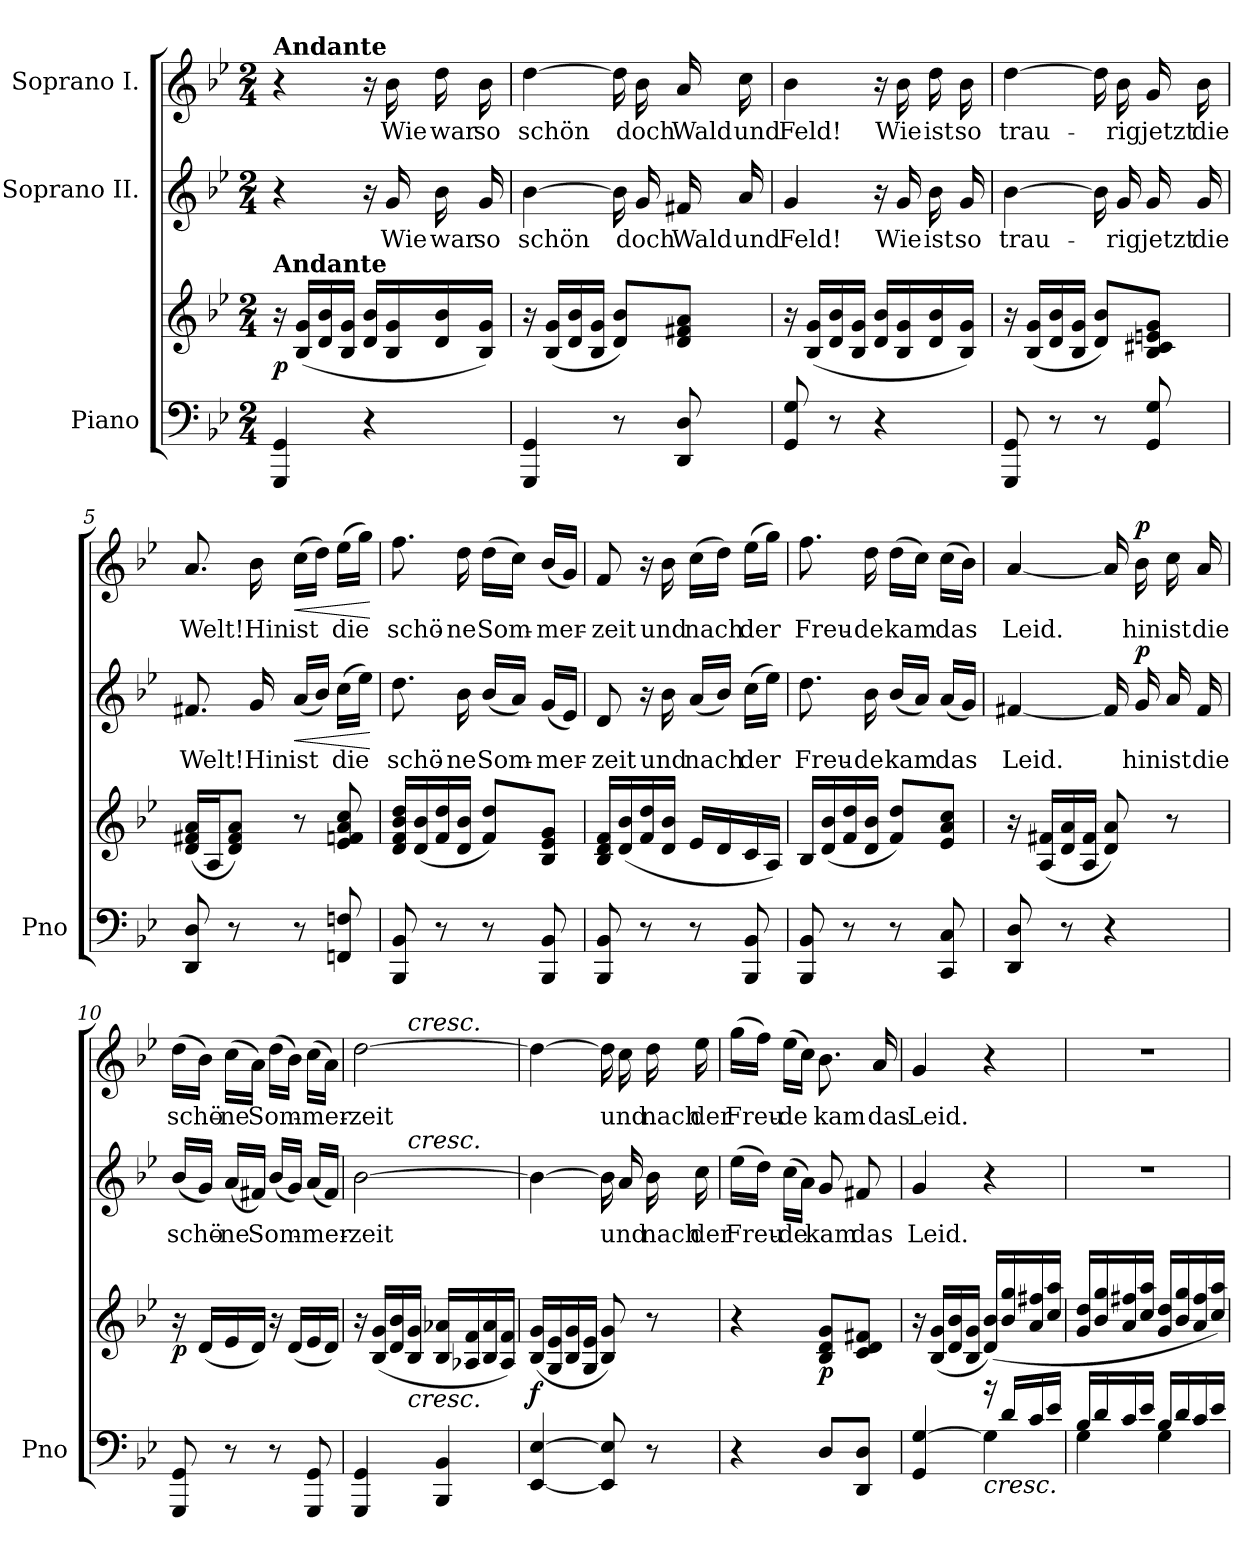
**kern	**kern	**dynam	**kern	**text	**dynam	**kern	**text	**dynam
*part3	*part3	*part3	*part2	*part2	*part2	*part1	*part1	*part1
*staff4	*staff3	*staff3/4	*staff2	*staff2	*staff2	*staff1	*staff1	*staff1
*I"Piano	*	*	*I"Soprano II.	*	*	*I"Soprano I.	*	*
*I'Pno	*	*	*	*	*	*	*	*
*clefF4	*clefG2	*	*clefG2	*	*	*clefG2	*	*
*k[b-e-]	*k[b-e-]	*	*k[b-e-]	*	*	*k[b-e-]	*	*
*M2/4	*M2/4	*	*M2/4	*	*	*M2/4	*	*
=1	=1	=1	=1	=1	=1	=1	=1	=1
!	!	!	!	!	!	!LO:TX:a:B:t=Andante	!	!
!	!LO:TX:a:B:t=Andante	!	!	!	!	!	!	!
!	!	!LO:DY:b	!	!	!	!	!	!
4GGG/ 4GG/	16r	p	4r	.	.	4r	.	.
.	(<16B-/ 16g/LL	.	.	.	.	.	.	.
.	16d/ 16b-/	.	.	.	.	.	.	.
.	16B-/ 16g/JJ	.	.	.	.	.	.	.
4r	16d/ 16b-/LL	.	16r	.	.	16r	.	.
!	!	!	!	!LO:LY:b	!	!	!LO:LY:b	!
.	16B-/ 16g/	.	16g/	Wie	.	16b-\	Wie	.
!	!	!	!	!LO:LY:b	!	!	!LO:LY:b	!
.	16d/ 16b-/	.	16b-\	war	.	16dd\	war	.
!	!	!	!	!LO:LY:b	!	!	!LO:LY:b	!
.	16B-/ 16g/JJ)	.	16g/	so	.	16b-\	so	.
=2	=2	=2	=2	=2	=2	=2	=2	=2
!	!	!	!	!LO:LY:b	!	!	!LO:LY:b	!
4GGG/ 4GG/	16r	.	[4b-\	schön	.	[4dd\	schön	.
.	(<16B-/ 16g/LL	.	.	.	.	.	.	.
.	16d/ 16b-/	.	.	.	.	.	.	.
.	16B-/ 16g/JJ	.	.	.	.	.	.	.
8r	8d/ 8b-/L)	.	16b-\]	.	.	16dd\]	.	.
!	!	!	!	!LO:LY:b	!	!	!LO:LY:b	!
.	.	.	16g/	doch	.	16b-\	doch	.
!	!	!	!	!LO:LY:b	!	!	!LO:LY:b	!
8DD/ 8D/	8d/ 8f#X/ 8a/J	.	16f#X/	Wald	.	16a/	Wald	.
!	!	!	!	!LO:LY:b	!	!	!LO:LY:b	!
.	.	.	16a/	und	.	16cc\	und	.
=3	=3	=3	=3	=3	=3	=3	=3	=3
!	!	!	!	!LO:LY:b	!	!	!LO:LY:b	!
8GG/ 8G/	16r	.	4g/	Feld!	.	4b-\	Feld!	.
.	(<16B-/ 16g/LL	.	.	.	.	.	.	.
8r	16d/ 16b-/	.	.	.	.	.	.	.
.	16B-/ 16g/JJ	.	.	.	.	.	.	.
4r	16d/ 16b-/LL	.	16r	.	.	16r	.	.
!	!	!	!	!LO:LY:b	!	!	!LO:LY:b	!
.	16B-/ 16g/	.	16g/	Wie	.	16b-\	Wie	.
!	!	!	!	!LO:LY:b	!	!	!LO:LY:b	!
.	16d/ 16b-/	.	16b-\	ist	.	16dd\	ist	.
!	!	!	!	!LO:LY:b	!	!	!LO:LY:b	!
.	16B-/ 16g/JJ)	.	16g/	so	.	16b-\	so	.
!!LO:LB:g=z
=4	=4	=4	=4	=4	=4	=4	=4	=4
!	!	!	!	!LO:LY:b	!	!	!LO:LY:b	!
8GGG/ 8GG/	16r	.	[4b-\	trau-	.	[4dd\	trau-	.
.	(<16B-/ 16g/LL	.	.	.	.	.	.	.
8r	16d/ 16b-/	.	.	.	.	.	.	.
.	16B-/ 16g/JJ	.	.	.	.	.	.	.
8r	8d/ 8b-/L)	.	16b-\]	.	.	16dd\]	.	.
!	!	!	!	!LO:LY:b	!	!	!LO:LY:b	!
.	.	.	16g/	-rig	.	16b-\	-rig	.
!	!	!	!	!LO:LY:b	!	!	!LO:LY:b	!
8GG/ 8G/	8B-/ 8c#X/ 8en/ 8g/J	.	16g/	jetzt	.	16g/	jetzt	.
!	!	!	!	!LO:LY:b	!	!	!LO:LY:b	!
.	.	.	16g/	die	.	16b-\	die	.
=5	=5	=5	=5	=5	=5	=5	=5	=5
!	!	!	!	!LO:LY:b	!	!	!LO:LY:b	!
8DD/ 8D/	(<16d/ 16f#X/ 16a/LL	.	8.f#X/	Welt!	.	8.a/	Welt!	.
.	16A/J	.	.	.	.	.	.	.
8r	8d/ 8f#/ 8a/J)	.	.	.	.	.	.	.
*	*	*	*	*	*	*MM44	*	*
!	!	!	!	!LO:LY:b	!	!	!LO:LY:b	!
.	.	.	16g/	Hin	.	16b-\	Hin	.
!	!	!	!	!LO:LY:b	!LO:HP:b	!	!LO:LY:b	!LO:HP:b
8r	8r	.	(<16a/LL	ist	<	(>16cc\LL	ist	<
.	.	.	16b-/JJ)	.	.	16dd\JJ)	.	.
!	!	!	!	!LO:LY:b	!	!	!LO:LY:b	!
8FFn/ 8Fn/	8e-/ 8fn/ 8a/ 8cc/	.	(>16cc\LL	die	.	(>16ee-\LL	die	.
.	.	.	16ee-\JJ)	.	.	16gg\JJ)	.	.
.	.	.	.	.	[	.	.	[
=6	=6	=6	=6	=6	=6	=6	=6	=6
!	!	!	!	!LO:LY:b	!	!	!LO:LY:b	!
8BBB-/ 8BB-/	16d/ 16f/ 16b-/ 16dd/LL	.	8.dd\	schö-	.	8.ff\	schö-	.
.	(<16d/ 16b-/	.	.	.	.	.	.	.
8r	16f/ 16dd/	.	.	.	.	.	.	.
!	!	!	!	!LO:LY:b	!	!	!LO:LY:b	!
.	16d/ 16b-/JJ	.	16b-\	-ne	.	16dd\	-ne	.
!	!	!	!	!LO:LY:b	!	!	!LO:LY:b	!
8r	8f/ 8dd/L)	.	(<16b-/LL	Som-	.	(>16dd\LL	Som-	.
.	.	.	16a/JJ)	.	.	16cc\JJ)	.	.
!	!	!	!	!LO:LY:b	!	!	!LO:LY:b	!
8BBB-/ 8BB-/	8B-/ 8e-/ 8g/J	.	(<16g/LL	-mer-	.	(<16b-/LL	-mer-	.
.	.	.	16e-/JJ)	.	.	16g/JJ)	.	.
!!LO:LB:g=z
=7	=7	=7	=7	=7	=7	=7	=7	=7
*	*	*	*	*	*	*MM40	*	*
!	!	!	!	!LO:LY:b	!	!	!LO:LY:b	!
8BBB-/ 8BB-/	16B-/ 16d/ 16f/LL	.	8d/	-zeit	.	8f/	-zeit	.
.	(<16d/ 16b-/	.	.	.	.	.	.	.
*	*	*	*	*	*	*MM42	*	*
8r	16f/ 16dd/	.	16r	.	.	16r	.	.
!	!	!	!	!LO:LY:b	!	!	!LO:LY:b	!
.	16d/ 16b-/JJ	.	16b-\	und	.	16b-\	und	.
!	!	!	!	!LO:LY:b	!	!	!LO:LY:b	!
8r	16e-/LL	.	(<16a/LL	nach	.	(>16cc\LL	nach	.
.	16d/	.	16b-/JJ)	.	.	16dd\JJ)	.	.
!	!	!	!	!LO:LY:b	!	!	!LO:LY:b	!
8BBB-/ 8BB-/	16c/	.	(>16cc\LL	der	.	(>16ee-\LL	der	.
.	16A/JJ)	.	16ee-\JJ)	.	.	16gg\JJ)	.	.
=8	=8	=8	=8	=8	=8	=8	=8	=8
!	!	!	!	!LO:LY:b	!	!	!LO:LY:b	!
8BBB-/ 8BB-/	16B-/LL	.	8.dd\	Freu-	.	8.ff\	Freu-	.
.	(<16d/ 16b-/	.	.	.	.	.	.	.
8r	16f/ 16dd/	.	.	.	.	.	.	.
!	!	!	!	!LO:LY:b	!	!	!LO:LY:b	!
.	16d/ 16b-/JJ	.	16b-\	-de	.	16dd\	-de	.
*	*	*	*	*	*	*MM40	*	*
!	!	!	!	!LO:LY:b	!	!	!LO:LY:b	!
8r	8f/ 8dd/L)	.	(<16b-/LL	kam	.	(>16dd\LL	kam	.
.	.	.	16a/JJ)	.	.	16cc\JJ)	.	.
!	!	!	!	!LO:LY:b	!	!	!LO:LY:b	!
8CC/ 8C/	8e-/ 8a/ 8cc/J	.	(<16a/LL	das	.	(>16cc\LL	das	.
.	.	.	16g/JJ)	.	.	16b-\JJ)	.	.
=9	=9	=9	=9	=9	=9	=9	=9	=9
!	!	!	!	!LO:LY:b	!	!	!LO:LY:b	!
8DD/ 8D/	16r	.	[4f#X/	Leid.	.	[4a/	Leid.	.
.	(<16A/ 16f#X/LL	.	.	.	.	.	.	.
8r	16d/ 16a/	.	.	.	.	.	.	.
.	16A/ 16f#/JJ	.	.	.	.	.	.	.
4r	8d/ 8a/)	.	16f#/]	.	.	16a/]	.	.
*	*	*	*	*	*	*MM38	*	*
!	!	!	!	!LO:LY:b	!LO:DY:a	!	!LO:LY:b	!LO:DY:a
.	.	.	16g/	hin	p	16b-\	hin	p
!	!	!	!	!LO:LY:b	!	!	!LO:LY:b	!
.	8r	.	16a/	ist	.	16cc\	ist	.
!	!	!	!	!LO:LY:b	!	!	!LO:LY:b	!
.	.	.	16f#/	die	.	16a/	die	.
!!LO:LB:g=z
=10	=10	=10	=10	=10	=10	=10	=10	=10
!	!	!LO:DY:b	!	!LO:LY:b	!	!	!LO:LY:b	!
8GGG/ 8GG/	16r	p	(<16b-/LL	schö-	.	(>16dd\LL	schö-	.
.	(<16d/LL	.	16g/JJ)	.	.	16b-\JJ)	.	.
!	!	!	!	!LO:LY:b	!	!	!LO:LY:b	!
8r	16e-/	.	(<16a/LL	-ne	.	(>16cc\LL	-ne	.
.	16d/JJ)	.	16f#X/JJ)	.	.	16a\JJ)	.	.
!	!	!	!	!LO:LY:b	!	!	!LO:LY:b	!
8r	16r	.	(<16b-/LL	Som-	.	(>16dd\LL	Som-	.
.	(<16d/LL	.	16g/JJ)	.	.	16b-\JJ)	.	.
!	!	!	!	!LO:LY:b	!	!	!LO:LY:b	!
8GGG/ 8GG/	16e-/	.	(<16a/LL	-mer-	.	(>16cc\LL	-mer-	.
.	16d/JJ)	.	16f#/JJ)	.	.	16a\JJ)	.	.
=11	=11	=11	=11	=11	=11	=11	=11	=11
!	!	!	!	!LO:LY:b	!	!	!LO:LY:b	!
*	*	*	*^	*	*	*^	*	*
4GGG/ 4GG/	16r	.	[2b-\	8reyy	-zeit	.	[2dd\	8reyy	-zeit	.
.	(<16B-/ 16g/LL	.	.	.	.	.	.	.	.	.
.	16d/ 16b-/	.	.	16reyy	.	.	.	16reyy	.	.
!	!	!	!	!	!	!	!	!LO:TX:a:i:t=cresc.	!	!
!	!	!	!	!LO:TX:a:i:t=cresc.	!	!	!	!	!	!
!	!LO:TX:b:i:t=cresc.	!	!	!	!	!	!	!	!	!
.	16B-/ 16g/JJ	.	.	16reyy	.	.	.	16reyy	.	.
4BBB-/ 4BB-/	16B-/ 16a-X/LL	.	.	4reyy	.	.	.	4reyy	.	.
.	16A-X/ 16f/	.	.	.	.	.	.	.	.	.
.	16B-/ 16a-/	.	.	.	.	.	.	.	.	.
.	16A-/ 16f/JJ)	.	.	.	.	.	.	.	.	.
*	*	*	*v	*v	*	*	*	*	*	*
*	*	*	*	*	*	*v	*v	*	*
=12	=12	=12	=12	=12	=12	=12	=12	=12
!	!	!LO:DY:b	!	!	!	!	!	!
[4EE-/ [4E-/	(<16B-/ 16g/LL	f	4b-\_	.	.	4dd\_	.	.
.	16G/ 16e-/	.	.	.	.	.	.	.
.	16B-/ 16g/	.	.	.	.	.	.	.
.	16G/ 16e-/JJ	.	.	.	.	.	.	.
8EE-/] 8E-/]	8B-/ 8g/)	.	16b-\]	.	.	16dd\]	.	.
!	!	!	!	!LO:LY:b	!	!	!LO:LY:b	!
.	.	.	16a/	und	.	16cc\	und	.
!	!	!	!	!LO:LY:b	!	!	!LO:LY:b	!
8r	8r	.	16b-\	nach	.	16dd\	nach	.
!	!	!	!	!LO:LY:b	!	!	!LO:LY:b	!
.	.	.	16cc\	der	.	16ee-\	der	.
!!LO:PB:g=z
=13	=13	=13	=13	=13	=13	=13	=13	=13
!	!	!	!	!LO:LY:b	!	!	!LO:LY:b	!
4r	4r	.	(>16ee-\LL	Freu-	.	(>16gg\LL	Freu-	.
.	.	.	16dd\JJ)	.	.	16ff\JJ)	.	.
!	!	!	!	!LO:LY:b	!	!	!LO:LY:b	!
.	.	.	(>16cc\LL	-de	.	(>16ee-\LL	-de	.
.	.	.	16a\JJ)	.	.	16cc\JJ)	.	.
*	*	*	*	*	*	*MM36	*	*
!	!	!LO:DY:b	!	!LO:LY:b	!	!	!LO:LY:b	!
8D/L	8B-/ 8d/ 8g/L	p	8g/	kam	.	8.b-\	kam	.
!	!	!	!	!LO:LY:b	!	!	!	!
8DD/ 8D/J	8c/ 8d/ 8f#X/J	.	8f#X/	das	.	.	.	.
*	*	*	*	*	*	*MM34	*	*
!	!	!	!	!	!	!	!LO:LY:b	!
.	.	.	.	.	.	16a/	das	.
=14	=14	=14	=14	=14	=14	=14	=14	=14
*^	*	*	*	*	*	*	*	*
!	!	!	!	!	!LO:LY:b	!	!	!LO:LY:b	!
4GG/ [4G/	4ryy	16r	.	4g/	Leid.	.	4g/	Leid.	.
.	.	(>16B-/ 16g/LL	.	.	.	.	.	.	.
.	.	16d/ 16b-/	.	.	.	.	.	.	.
.	.	16B-/ 16g/JJ	.	.	.	.	.	.	.
*	*	*	*	*	*	*	*MM32	*	*
!LO:TX:b:i:t=cresc.	!	!	!	!	!	!	!	!	!
4G\]	16rb	(>16d/ 16b-/LL)	.	4r	.	.	4r	.	.
.	16d/LL	16b-/ 16gg/	.	.	.	.	.	.	.
.	16c/	16a/ 16ff#X/	.	.	.	.	.	.	.
.	16e-/JJ	16cc/ 16aa/JJ	.	.	.	.	.	.	.
=15	=15	=15	=15	=15	=15	=15	=15	=15	=15
16B-/LL	4G\	16g/ 16dd/LL	.	2r	.	.	2r	.	.
16d/	.	16b-/ 16gg/	.	.	.	.	.	.	.
16c/	.	16a/ 16ff#X/	.	.	.	.	.	.	.
16e-/JJ	.	16cc/ 16aa/JJ	.	.	.	.	.	.	.
16B-/LL	4G\	16g/ 16dd/LL	.	.	.	.	.	.	.
16d/	.	16b-/ 16gg/	.	.	.	.	.	.	.
16c/	.	16a/ 16ff#/	.	.	.	.	.	.	.
16e-/JJ	.	16cc/ 16aa/JJ)	.	.	.	.	.	.	.
*v	*v	*	*	*	*	*	*	*	*
=	=	=	=	=	=	=	=	=
*-	*-	*-	*-	*-	*-	*-	*-	*-
